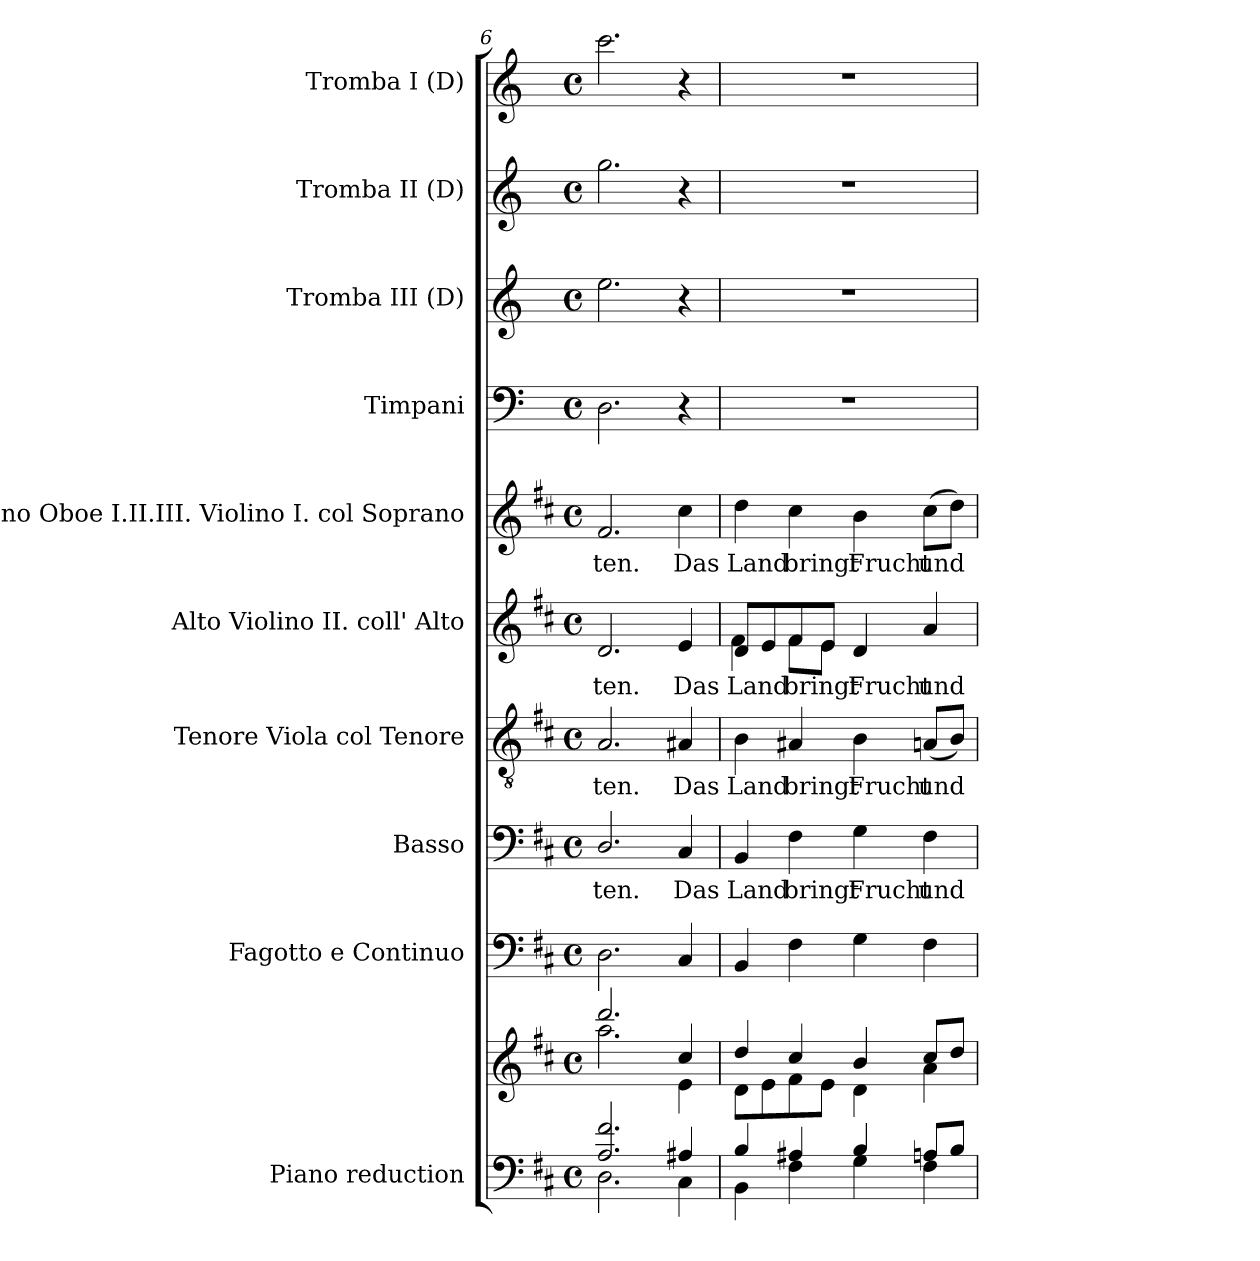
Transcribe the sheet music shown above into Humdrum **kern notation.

**kern	**kern	**kern	**kern	**text	**kern	**text	**kern	**text	**kern	**text	**kern	**kern	**kern	**kern
*part10	*part10	*part9	*part8	*part8	*part7	*part7	*part6	*part6	*part5	*part5	*part4	*part3	*part2	*part1
*staff11	*staff10	*staff9	*staff8	*staff8	*staff7	*staff7	*staff6	*staff6	*staff5	*staff5	*staff4	*staff3	*staff2	*staff1
*I"Piano reduction	*	*I"Fagotto e Continuo	*I"Basso	*	*I"Tenore Viola col Tenore	*	*I"Alto Violino II. coll' Alto	*	*I"Soprano Oboe I.II.III. Violino I. col Soprano	*	*I"Timpani	*I"Tromba III (D)	*I"Tromba II (D)	*I"Tromba I (D)
*I'Pno	*	*	*	*	*	*	*	*	*	*	*I'Timp	*	*	*
!!LO:PB:g=z
*clefF4	*clefG2	*clefF4	*clefF4	*	*clefGv2	*	*clefG2	*	*clefG2	*	*clefF4	*clefG2	*clefG2	*clefG2
*	*	*	*	*	*	*	*	*	*	*	*	*ITrd-1c-2	*ITrd-1c-2	*ITrd-1c-2
*k[f#c#]	*k[f#c#]	*k[f#c#]	*k[f#c#]	*	*k[f#c#]	*	*k[f#c#]	*	*k[f#c#]	*	*k[]	*k[f#c#]	*k[f#c#]	*k[f#c#]
*M4/4	*M4/4	*M4/4	*M4/4	*	*M4/4	*	*M4/4	*	*M4/4	*	*M4/4	*M4/4	*M4/4	*M4/4
*met(c)	*met(c)	*met(c)	*met(c)	*	*met(c)	*	*met(c)	*	*met(c)	*	*met(c)	*met(c)	*met(c)	*met(c)
=6	=6	=6	=6	=6	=6	=6	=6	=6	=6	=6	=6	=6	=6	=6
*^	*^	*	*	*	*	*	*	*	*	*	*	*	*	*
!	!	!	!	!	!	!LO:LY:b	!	!LO:LY:b	!	!LO:LY:b	!	!LO:LY:b	!	!	!	!
2.A/ 2.f#/	2.D\	2.ddd/	2.aa\	2.D\	2.D/	-ten.	2.A/	-ten.	2.d/	-ten.	2.f#/	ten.	2.D\	2.ff#\	2.aa\	2.ddd\
!	!	!	!	!	!	!LO:LY:b	!	!LO:LY:b	!	!LO:LY:b	!	!LO:LY:b	!	!	!	!
4A#X/	4C#\	4cc#/	4e\	4C#/	4C#/	Das	4A#X/	Das	4e/	Das	4cc#\	Das	4r	4r	4r	4r
=7	=7	=7	=7	=7	=7	=7	=7	=7	=7	=7	=7	=7	=7	=7	=7	=7
!	!	!	!	!	!	!	!	!	!LO:TX:a:t=Violino II	!	!	!	!	!	!	!
!	!	!	!	!	!	!LO:LY:b	!	!LO:LY:b	!	!LO:LY:b	!	!LO:LY:b	!	!	!	!
*	*	*	*	*	*	*	*	*	*^	*	*	*	*	*	*	*
4B/	4BB\	4dd/	8d\L	4BB/	4BB/	Land	4B\	Land	8d!/L	4f#\	Land	4dd\	Land	1r	1r	1r	1r
.	.	.	8e\	.	.	.	.	.	8e!/	.	.	.	.	.	.	.	.
!	!	!	!	!	!	!LO:LY:b	!	!LO:LY:b	!	!	!LO:LY:b	!	!LO:LY:b	!	!	!	!
4A#X/	4F#\	4cc#/	8f#\	4F#\	4F#\	bringt	4A#X/	bringt	8f#!/	8f#\L	bringt	4cc#\	bringt	.	.	.	.
.	.	.	8e\J	.	.	.	.	.	8e!/J	8e\J	.	.	.	.	.	.	.
!	!	!	!	!	!	!LO:LY:b	!	!LO:LY:b	!	!	!LO:LY:b	!	!LO:LY:b	!	!	!	!
4B/	4G\	4b/	4d\	4G\	4G\	Frucht	4B\	Frucht	4d/	2ryy	Frucht	4b\	Frucht	.	.	.	.
!	!	!	!	!	!	!LO:LY:b	!	!LO:LY:b	!	!	!LO:LY:b	!	!LO:LY:b	!	!	!	!
8An/L	4F#\	8cc#/L	4a\	4F#\	4F#\	und	(8An/L	und	4a/	.	und	(8cc#\L	und	.	.	.	.
8B/J	.	8dd/J	.	.	.	.	8B/J)	.	.	.	.	8dd\J)	.	.	.	.	.
*v	*v	*	*	*	*	*	*	*	*v	*v	*	*	*	*	*	*	*
*	*v	*v	*	*	*	*	*	*	*	*	*	*	*	*	*
=	=	=	=	=	=	=	=	=	=	=	=	=	=	=
*-	*-	*-	*-	*-	*-	*-	*-	*-	*-	*-	*-	*-	*-	*-
